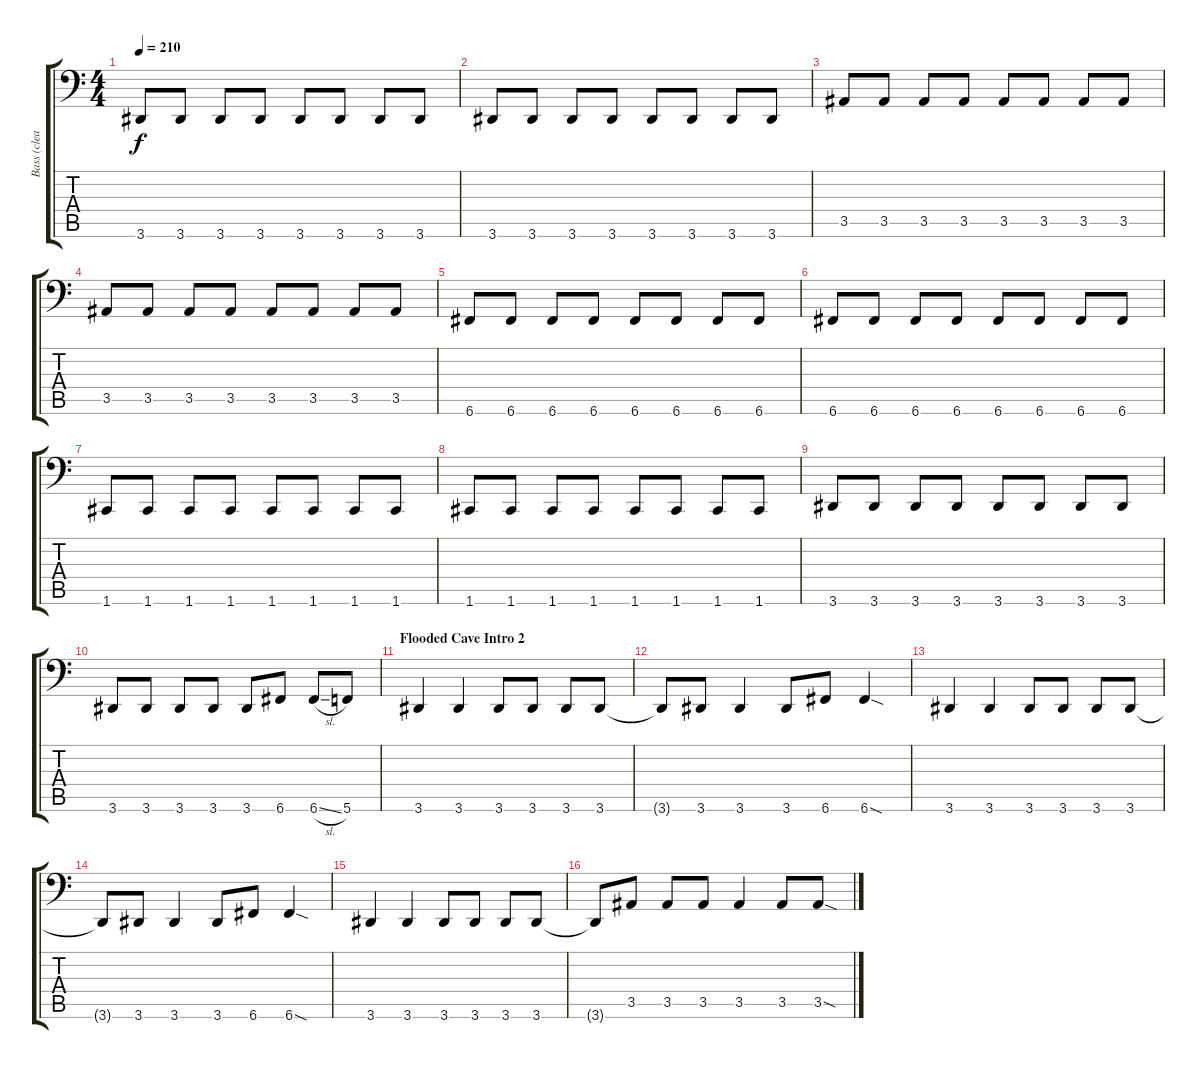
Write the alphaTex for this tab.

\track ("Bass (clean)" "Bass (clea") {instrument electricbasspick}
\staff {score tabs}
\tuning (D3 A2 F2 C2 G1 C1) {hide}
\ts (4 4)
\tempo 210
\clef f4
\ks c
3.6.8{dy f} 3.6.8 3.6.8 3.6.8 3.6.8 3.6.8 3.6.8 3.6.8 |
3.6.8 3.6.8 3.6.8 3.6.8 3.6.8 3.6.8 3.6.8 3.6.8 |
3.5.8 3.5.8 3.5.8 3.5.8 3.5.8 3.5.8 3.5.8 3.5.8 |
3.5.8 3.5.8 3.5.8 3.5.8 3.5.8 3.5.8 3.5.8 3.5.8 |
6.6.8 6.6.8 6.6.8 6.6.8 6.6.8 6.6.8 6.6.8 6.6.8 |
6.6.8 6.6.8 6.6.8 6.6.8 6.6.8 6.6.8 6.6.8 6.6.8 |
1.6.8 1.6.8 1.6.8 1.6.8 1.6.8 1.6.8 1.6.8 1.6.8 |
1.6.8 1.6.8 1.6.8 1.6.8 1.6.8 1.6.8 1.6.8 1.6.8 |
3.6.8 3.6.8 3.6.8 3.6.8 3.6.8 3.6.8 3.6.8 3.6.8 |
3.6.8 3.6.8 3.6.8 3.6.8 3.6.8 6.6.8 6.6{sl}.8 5.6.8 |
\section ("" "Flooded Cave Intro 2")
3.6.4 3.6.4 3.6.8 3.6.8 3.6.8 3.6.8 |
3.6{t}.8 3.6.8 3.6.4 3.6.8 6.6.8 6.6{sod}.4 |
3.6.4 3.6.4 3.6.8 3.6.8 3.6.8 3.6.8 |
3.6{t}.8 3.6.8 3.6.4 3.6.8 6.6.8 6.6{sod}.4 |
3.6.4 3.6.4 3.6.8 3.6.8 3.6.8 3.6.8 |
3.6{t}.8 3.5.8 3.5.8 3.5.8 3.5.4 3.5.8 3.5{sod}.8
